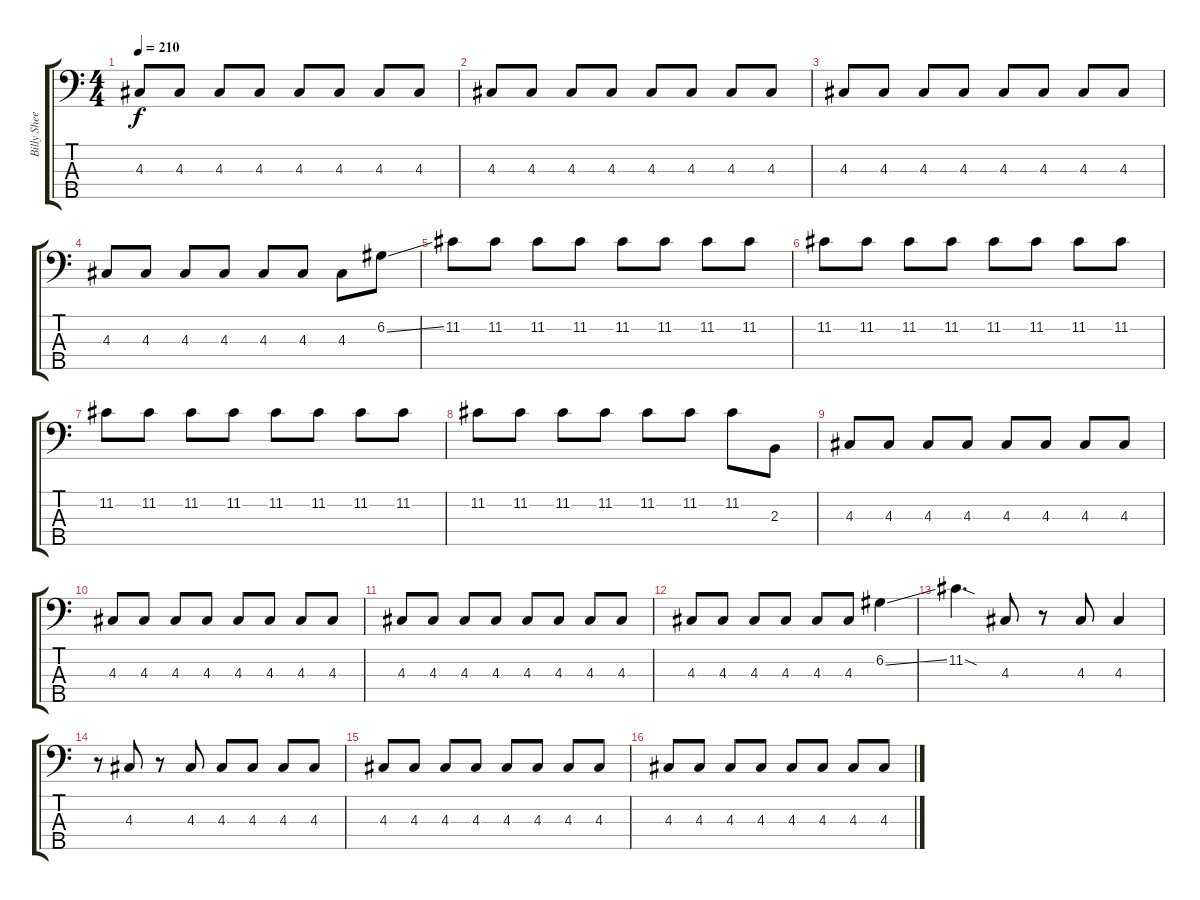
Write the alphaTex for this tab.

\track ("Billy Sheehan" "Billy Shee") {instrument electricbassfinger}
\staff {score tabs}
\tuning (G2 D2 A1 E1 B0) {hide}
\ts (4 4)
\tempo 210
\clef f4
\ks c
4.3.8{dy f} 4.3.8 4.3.8 4.3.8 4.3.8 4.3.8 4.3.8 4.3.8 |
4.3.8 4.3.8 4.3.8 4.3.8 4.3.8 4.3.8 4.3.8 4.3.8 |
4.3.8 4.3.8 4.3.8 4.3.8 4.3.8 4.3.8 4.3.8 4.3.8 |
4.3.8 4.3.8 4.3.8 4.3.8 4.3.8 4.3.8 4.3.8 6.2{ss}.8 |
11.2.8 11.2.8 11.2.8 11.2.8 11.2.8 11.2.8 11.2.8 11.2.8 |
11.2.8 11.2.8 11.2.8 11.2.8 11.2.8 11.2.8 11.2.8 11.2.8 |
11.2.8 11.2.8 11.2.8 11.2.8 11.2.8 11.2.8 11.2.8 11.2.8 |
11.2.8 11.2.8 11.2.8 11.2.8 11.2.8 11.2.8 11.2.8 2.3.8 |
4.3.8 4.3.8 4.3.8 4.3.8 4.3.8 4.3.8 4.3.8 4.3.8 |
4.3.8 4.3.8 4.3.8 4.3.8 4.3.8 4.3.8 4.3.8 4.3.8 |
4.3.8 4.3.8 4.3.8 4.3.8 4.3.8 4.3.8 4.3.8 4.3.8 |
4.3.8 4.3.8 4.3.8 4.3.8 4.3.8 4.3.8 6.2{ss}.4 |
11.2{sod}.4{d} 4.3.8 r.8 4.3.8 4.3.4 |
r.8 4.3.8 r.8 4.3.8 4.3.8 4.3.8 4.3.8 4.3.8 |
4.3.8 4.3.8 4.3.8 4.3.8 4.3.8 4.3.8 4.3.8 4.3.8 |
4.3.8 4.3.8 4.3.8 4.3.8 4.3.8 4.3.8 4.3.8 4.3.8
